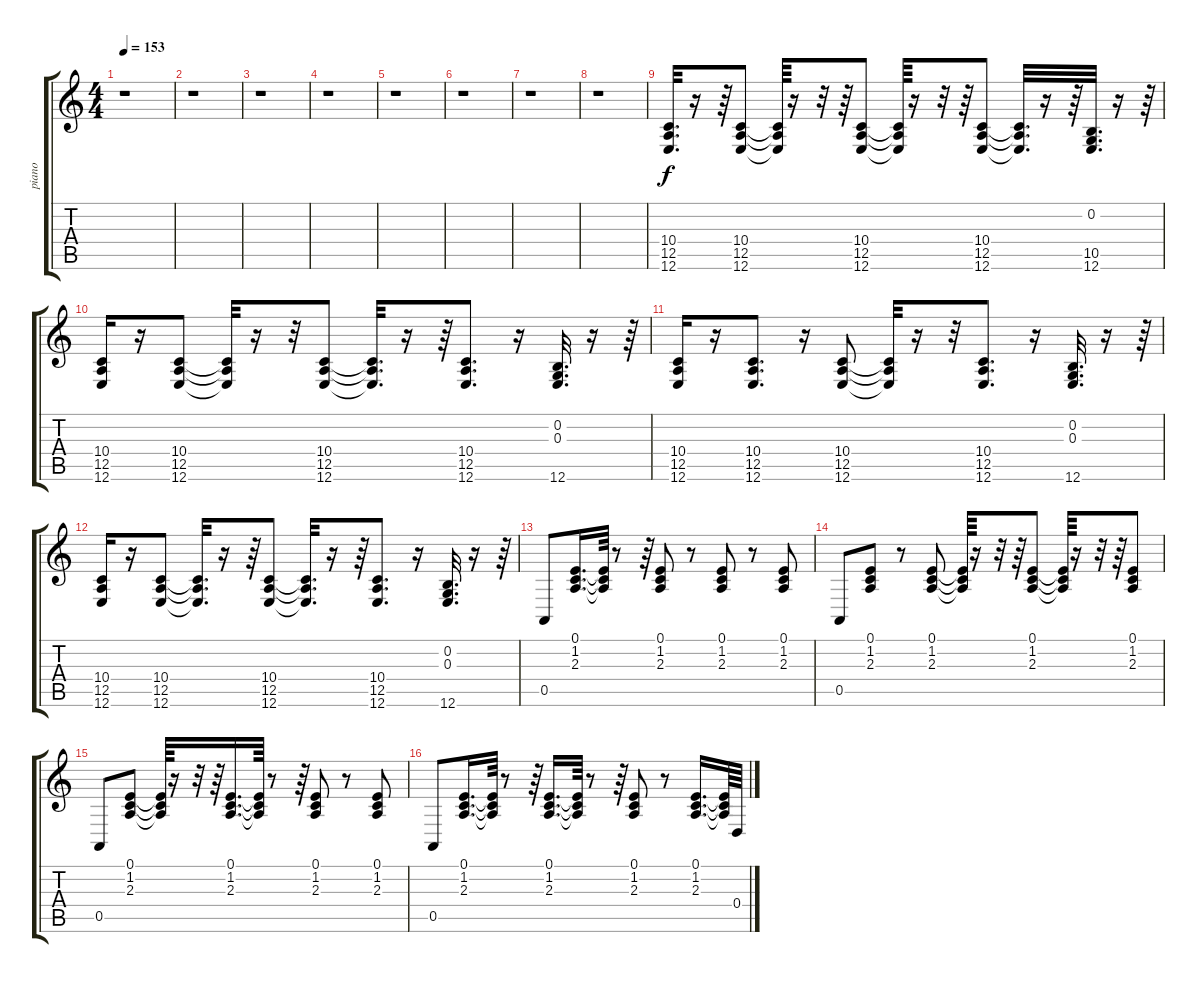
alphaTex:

\track ("piano" "piano") {instrument acousticgrandpiano}
\staff {score tabs}
\tuning (E4 B3 G3 D3 A2 E2) {hide}
\ts (4 4)
\tempo 153
\clef g2
\ks c
r.1{dy f} |
r.1 |
r.1 |
r.1 |
r.1 |
r.1 |
r.1 |
r.1 |
(10.4 12.5 12.6).32{d} r.16 r.64 (10.4 12.5 12.6).8 (10.4{t} 12.5{t} 12.6{t}).64 r.16 r.32 r.64 (10.4 12.5 12.6).8 (10.4{t} 12.5{t} 12.6{t}).64 r.16 r.32 r.64 (10.4 12.5 12.6).8 (10.4{t} 12.5{t} 12.6{t}).32{d} r.16 r.64 (0.2 10.5 12.6).32{d} r.16 r.64 |
(10.4 12.5 12.6).16 r.16 (10.4 12.5 12.6).8 (10.4{t} 12.5{t} 12.6{t}).32 r.16 r.32 (10.4 12.5 12.6).8 (10.4{t} 12.5{t} 12.6{t}).32{d} r.16 r.64 (10.4 12.5 12.6).8{d} r.16 (0.2 0.3 12.6).32{d} r.16 r.64 |
(10.4 12.5 12.6).16 r.16 (10.4 12.5 12.6).8{d} r.16 (10.4 12.5 12.6).8 (10.4{t} 12.5{t} 12.6{t}).32 r.16 r.32 (10.4 12.5 12.6).8{d} r.16 (0.2 0.3 12.6).32{d} r.16 r.64 |
(10.4 12.5 12.6).16 r.16 (10.4 12.5 12.6).8 (10.4{t} 12.5{t} 12.6{t}).32{d} r.16 r.64 (10.4 12.5 12.6).8 (10.4{t} 12.5{t} 12.6{t}).32{d} r.16 r.64 (10.4 12.5 12.6).8{d} r.16 (0.2 0.3 12.6).32{d} r.16 r.64 |
0.5.8 (0.1 1.2 2.3).16{d} (0.1{t} 1.2{t} 2.3{t}).64 r.8 r.64 (0.1 1.2 2.3).8 r.8 (0.1 1.2 2.3).8 r.8 (0.1 1.2 2.3).8 |
0.5.8 (0.1 1.2 2.3).8 r.8 (0.1 1.2 2.3).8 (0.1{t} 1.2{t} 2.3{t}).64 r.16 r.32 r.64 (0.1 1.2 2.3).8 (0.1{t} 1.2{t} 2.3{t}).64 r.16 r.32 r.64 (0.1 1.2 2.3).8 |
0.5.8 (0.1 1.2 2.3).8 (0.1{t} 1.2{t} 2.3{t}).64 r.16 r.32 r.64 (0.1 1.2 2.3).16{d} (0.1{t} 1.2{t} 2.3{t}).64 r.8 r.64 (0.1 1.2 2.3).8 r.8 (0.1 1.2 2.3).8 |
0.5.8 (0.1 1.2 2.3).16{d} (0.1{t} 1.2{t} 2.3{t}).64 r.8 r.64 (0.1 1.2 2.3).16{d} (0.1{t} 1.2{t} 2.3{t}).64 r.8 r.64 (0.1 1.2 2.3).8 r.8 (0.1 1.2 2.3).16{d} (0.1{t} 1.2{t} 2.3{t}).64 0.4.64
